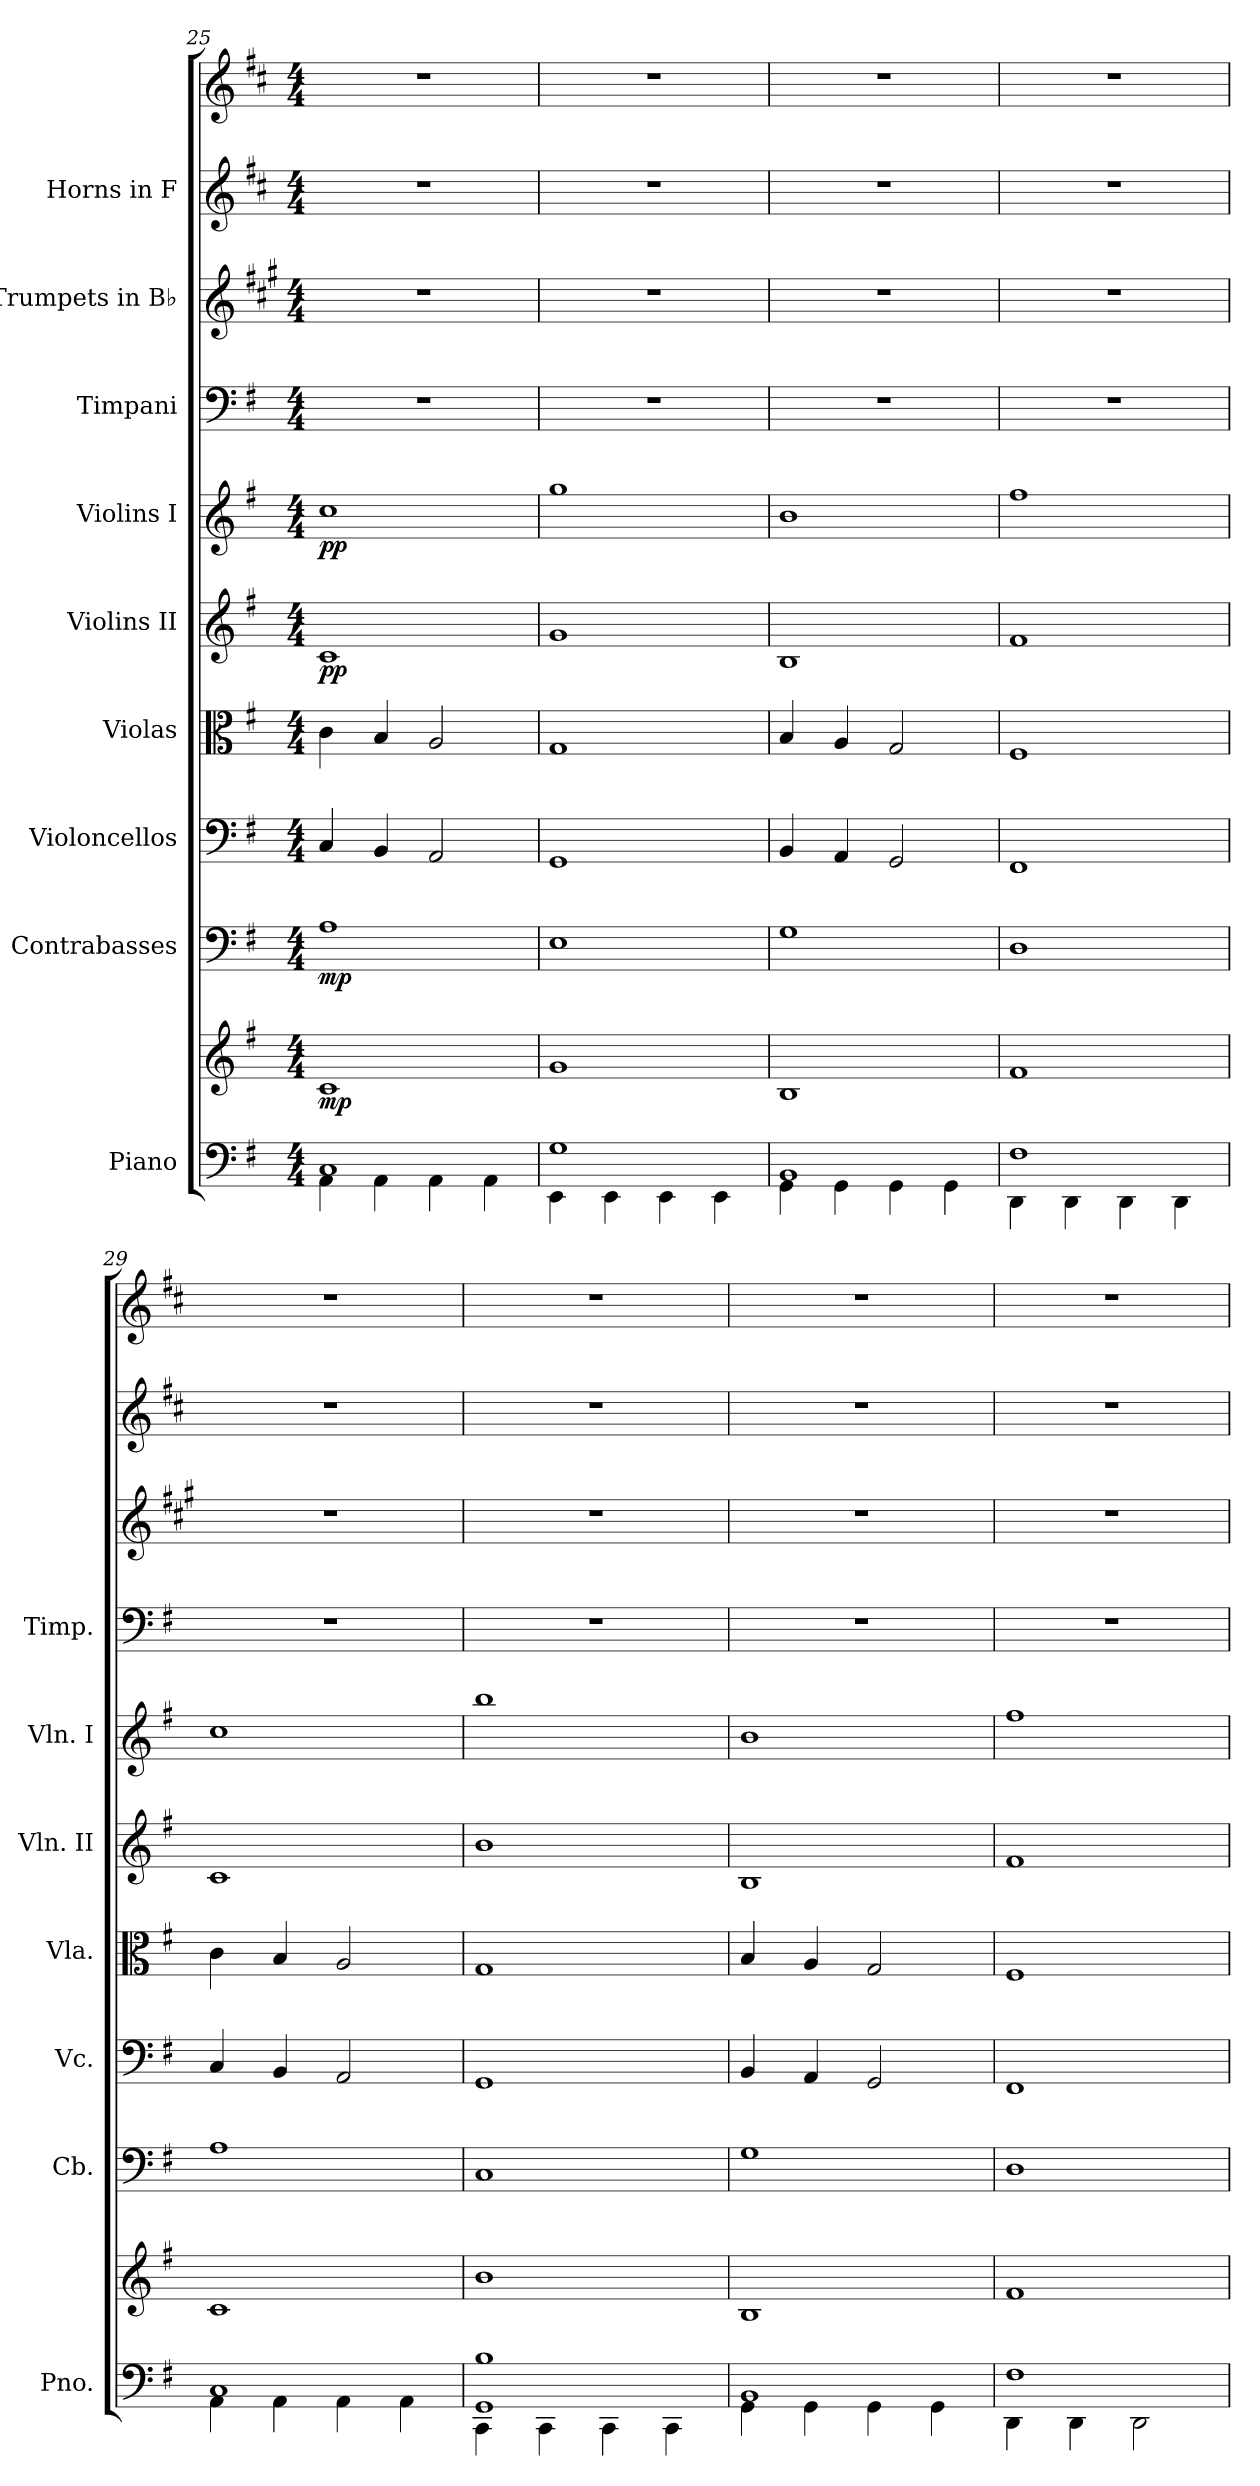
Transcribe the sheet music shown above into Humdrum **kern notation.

**kern	**kern	**dynam	**kern	**dynam	**kern	**kern	**kern	**dynam	**kern	**dynam	**kern	**kern	**kern	**kern
*part9	*part9	*part9	*part8	*part8	*part7	*part6	*part5	*part5	*part4	*part4	*part3	*part2	*part1	*part1
*staff11	*staff10	*staff10/11	*staff9	*staff9	*staff8	*staff7	*staff6	*staff6	*staff5	*staff5	*staff4	*staff3	*staff2	*staff1
*I"Piano	*	*	*I"Contrabasses	*	*I"Violoncellos	*I"Violas	*I"Violins II	*	*I"Violins I	*	*I"Timpani	*I"Trumpets in B♭	*I"Horns in F	*
*I'Pno.	*	*	*I'Cb.	*	*I'Vc.	*I'Vla.	*I'Vln. II	*	*I'Vln. I	*	*I'Timp.	*	*	*
*clefF4	*clefG2	*	*clefF4	*	*clefF4	*clefC3	*clefG2	*	*clefG2	*	*clefF4	*clefG2	*clefG2	*clefG2
*	*	*	*ITrd7c12	*	*	*	*	*	*	*	*	*ITrd1c2	*ITrd4c7	*ITrd4c7
*k[f#]	*k[f#]	*	*k[f#]	*	*k[f#]	*k[f#]	*k[f#]	*	*k[f#]	*	*k[f#]	*k[f#]	*k[f#]	*k[f#]
*M4/4	*M4/4	*	*M4/4	*	*M4/4	*M4/4	*M4/4	*	*M4/4	*	*M4/4	*M4/4	*M4/4	*M4/4
=25	=25	=25	=25	=25	=25	=25	=25	=25	=25	=25	=25	=25	=25	=25
*^	*	*	*	*	*	*	*	*	*	*	*	*	*	*
!	!	!	!LO:DY:b	!	!LO:DY:b	!	!	!	!LO:DY:b	!	!LO:DY:b	!	!	!	!
1C	4AA\	1c	mp	1AA	mp	4C/	4c\	1c	pp	1cc	pp	1r	1r	1r	1r
.	4AA\	.	.	.	.	4BB/	4B/	.	.	.	.	.	.	.	.
.	4AA\	.	.	.	.	2AA/	2A/	.	.	.	.	.	.	.	.
.	4AA\	.	.	.	.	.	.	.	.	.	.	.	.	.	.
=26	=26	=26	=26	=26	=26	=26	=26	=26	=26	=26	=26	=26	=26	=26	=26
1G	4EE\	1g	.	1EE	.	1GG	1G	1g	.	1gg	.	1r	1r	1r	1r
.	4EE\	.	.	.	.	.	.	.	.	.	.	.	.	.	.
.	4EE\	.	.	.	.	.	.	.	.	.	.	.	.	.	.
.	4EE\	.	.	.	.	.	.	.	.	.	.	.	.	.	.
=27	=27	=27	=27	=27	=27	=27	=27	=27	=27	=27	=27	=27	=27	=27	=27
1BB	4GG\	1B	.	1GG	.	4BB/	4B/	1B	.	1b	.	1r	1r	1r	1r
.	4GG\	.	.	.	.	4AA/	4A/	.	.	.	.	.	.	.	.
.	4GG\	.	.	.	.	2GG/	2G/	.	.	.	.	.	.	.	.
.	4GG\	.	.	.	.	.	.	.	.	.	.	.	.	.	.
=28	=28	=28	=28	=28	=28	=28	=28	=28	=28	=28	=28	=28	=28	=28	=28
1F#	4DD\	1f#	.	1DD	.	1FF#	1F#	1f#	.	1ff#	.	1r	1r	1r	1r
.	4DD\	.	.	.	.	.	.	.	.	.	.	.	.	.	.
.	4DD\	.	.	.	.	.	.	.	.	.	.	.	.	.	.
.	4DD\	.	.	.	.	.	.	.	.	.	.	.	.	.	.
!!LO:PB:g=z
=29	=29	=29	=29	=29	=29	=29	=29	=29	=29	=29	=29	=29	=29	=29	=29
1C	4AA\	1c	.	1AA	.	4C/	4c\	1c	.	1cc	.	1r	1r	1r	1r
.	4AA\	.	.	.	.	4BB/	4B/	.	.	.	.	.	.	.	.
.	4AA\	.	.	.	.	2AA/	2A/	.	.	.	.	.	.	.	.
.	4AA\	.	.	.	.	.	.	.	.	.	.	.	.	.	.
=30	=30	=30	=30	=30	=30	=30	=30	=30	=30	=30	=30	=30	=30	=30	=30
1GG 1B	4CC\	1b	.	1CC	.	1GG	1G	1b	.	1bb	.	1r	1r	1r	1r
.	4CC\	.	.	.	.	.	.	.	.	.	.	.	.	.	.
.	4CC\	.	.	.	.	.	.	.	.	.	.	.	.	.	.
.	4CC\	.	.	.	.	.	.	.	.	.	.	.	.	.	.
=31	=31	=31	=31	=31	=31	=31	=31	=31	=31	=31	=31	=31	=31	=31	=31
1BB	4GG\	1B	.	1GG	.	4BB/	4B/	1B	.	1b	.	1r	1r	1r	1r
.	4GG\	.	.	.	.	4AA/	4A/	.	.	.	.	.	.	.	.
.	4GG\	.	.	.	.	2GG/	2G/	.	.	.	.	.	.	.	.
.	4GG\	.	.	.	.	.	.	.	.	.	.	.	.	.	.
=32	=32	=32	=32	=32	=32	=32	=32	=32	=32	=32	=32	=32	=32	=32	=32
1F#	4DD\	1f#	.	1DD	.	1FF#	1F#	1f#	.	1ff#	.	1r	1r	1r	1r
.	4DD\	.	.	.	.	.	.	.	.	.	.	.	.	.	.
.	2DD\	.	.	.	.	.	.	.	.	.	.	.	.	.	.
*v	*v	*	*	*	*	*	*	*	*	*	*	*	*	*	*
=	=	=	=	=	=	=	=	=	=	=	=	=	=	=
*-	*-	*-	*-	*-	*-	*-	*-	*-	*-	*-	*-	*-	*-	*-
